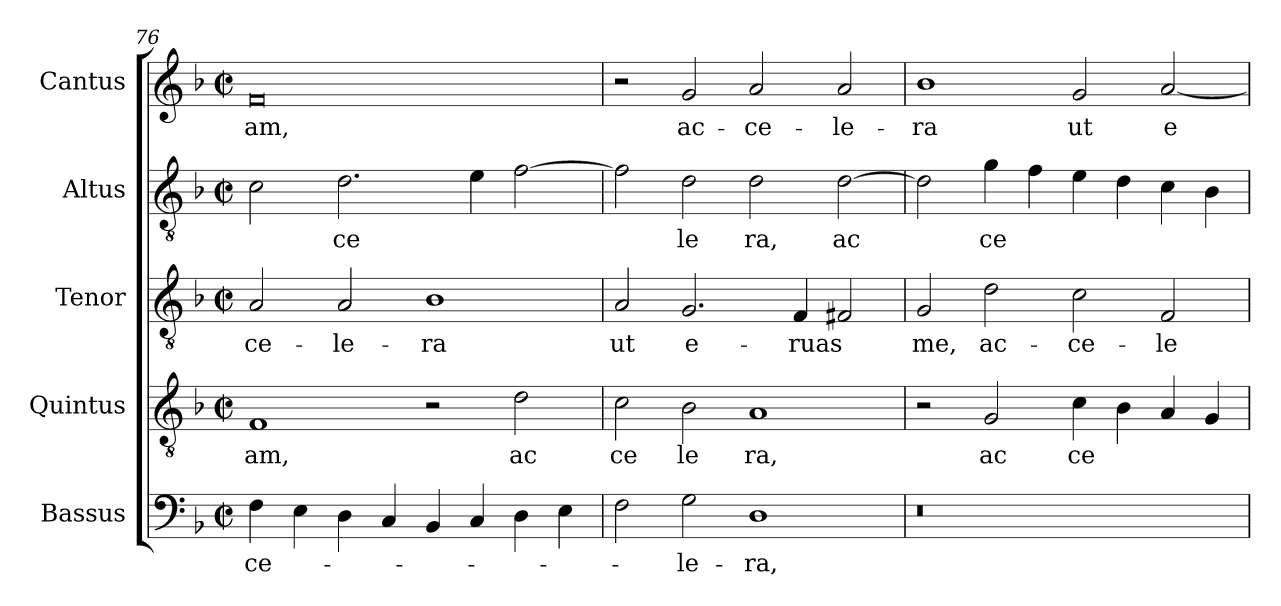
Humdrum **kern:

**kern	**text	**kern	**text	**kern	**text	**kern	**text	**kern	**text
*part5	*part5	*part4	*part4	*part3	*part3	*part2	*part2	*part1	*part1
*staff5	*staff5	*staff4	*staff4	*staff3	*staff3	*staff2	*staff2	*staff1	*staff1
*I"Bassus	*	*I"Quintus	*	*I"Tenor	*	*I"Altus	*	*I"Cantus	*
*clefF4	*	*clefGv2	*	*clefGv2	*	*clefGv2	*	*clefG2	*
*k[b-]	*	*k[b-]	*	*k[b-]	*	*k[b-]	*	*k[b-]	*
*F:	*	*F:	*	*F:	*	*F:	*	*F:	*
*M2/2	*	*M2/2	*	*M2/2	*	*M2/2	*	*M2/2	*
*met(c|)	*	*met(c|)	*	*met(c|)	*	*met(c|)	*	*met(c|)	*
=76	=76	=76	=76	=76	=76	=76	=76	=76	=76
!	!LO:LY:b:cj	!	!LO:LY:b:cj	!	!LO:LY:b:cj	!	!	!	!LO:LY:b:cj
4F\	-ce-	1F	am,	2A/	-ce-	2c\	.	0f	-am,
4E\	.	.	.	.	.	.	.	.	.
!	!	!	!	!	!LO:LY:b:cj	!	!LO:LY:b:cj	!	!
4D\	.	.	.	2A/	-le-	2.d\	ce	.	.
4C/	.	.	.	.	.	.	.	.	.
!	!	!	!	!	!LO:LY:b:cj	!	!	!	!
4BB-/	.	2r	.	1B-	-ra	.	.	.	.
4C/	.	.	.	.	.	4e\	.	.	.
!	!	!	!LO:LY:b:cj	!	!	!	!	!	!
4D\	.	2d\	ac	.	.	[>2f\	.	.	.
4E\	.	.	.	.	.	.	.	.	.
=77	=77	=77	=77	=77	=77	=77	=77	=77	=77
!	!	!	!LO:LY:b:cj	!	!LO:LY:b:cj	!	!	!	!
2F\	.	2c\	ce	2A/	ut	2f\]	.	2r	.
!	!LO:LY:b:cj	!	!LO:LY:b:cj	!	!LO:LY:b:cj	!	!LO:LY:b:cj	!	!LO:LY:b:cj
2G\	-le-	2B-\	le	2.G/	e-	2d\	le	2g/	ac-
!	!LO:LY:b:cj	!	!LO:LY:b:cj	!	!	!	!LO:LY:b:cj	!	!LO:LY:b:cj
1D	-ra,	1A	ra,	.	.	2d\	ra,	2a/	-ce-
!	!	!	!	!	!LO:LY:b:cj	!	!	!	!
.	.	.	.	4F/	-ruas	.	.	.	.
!	!	!	!	!	!	!	!LO:LY:b:cj	!	!LO:LY:b:cj
.	.	.	.	2F#X/	.	[>2d\	ac	2a/	-le-
=78	=78	=78	=78	=78	=78	=78	=78	=78	=78
!	!	!	!	!	!LO:LY:b:cj	!	!	!	!LO:LY:b:cj
0r	.	2r	.	2G/	me,	2d\]	.	1b-	-ra
!	!	!	!LO:LY:b:cj	!	!LO:LY:b:cj	!	!LO:LY:b:cj	!	!
.	.	2G/	ac	2d\	ac-	4g\	ce	.	.
.	.	.	.	.	.	4f\	.	.	.
!	!	!	!LO:LY:b:cj	!	!LO:LY:b:cj	!	!	!	!LO:LY:b:cj
.	.	4c\	ce	2c\	-ce-	4e\	.	2g/	ut
.	.	4B-\	.	.	.	4d\	.	.	.
!	!	!	!	!	!LO:LY:b:cj	!	!	!	!LO:LY:b:cj
.	.	4A/	.	2F/	-le-	4c\	.	[<2a/	e-
.	.	4G/	.	.	.	4B-\	.	.	.
=	=	=	=	=	=	=	=	=	=
*-	*-	*-	*-	*-	*-	*-	*-	*-	*-
